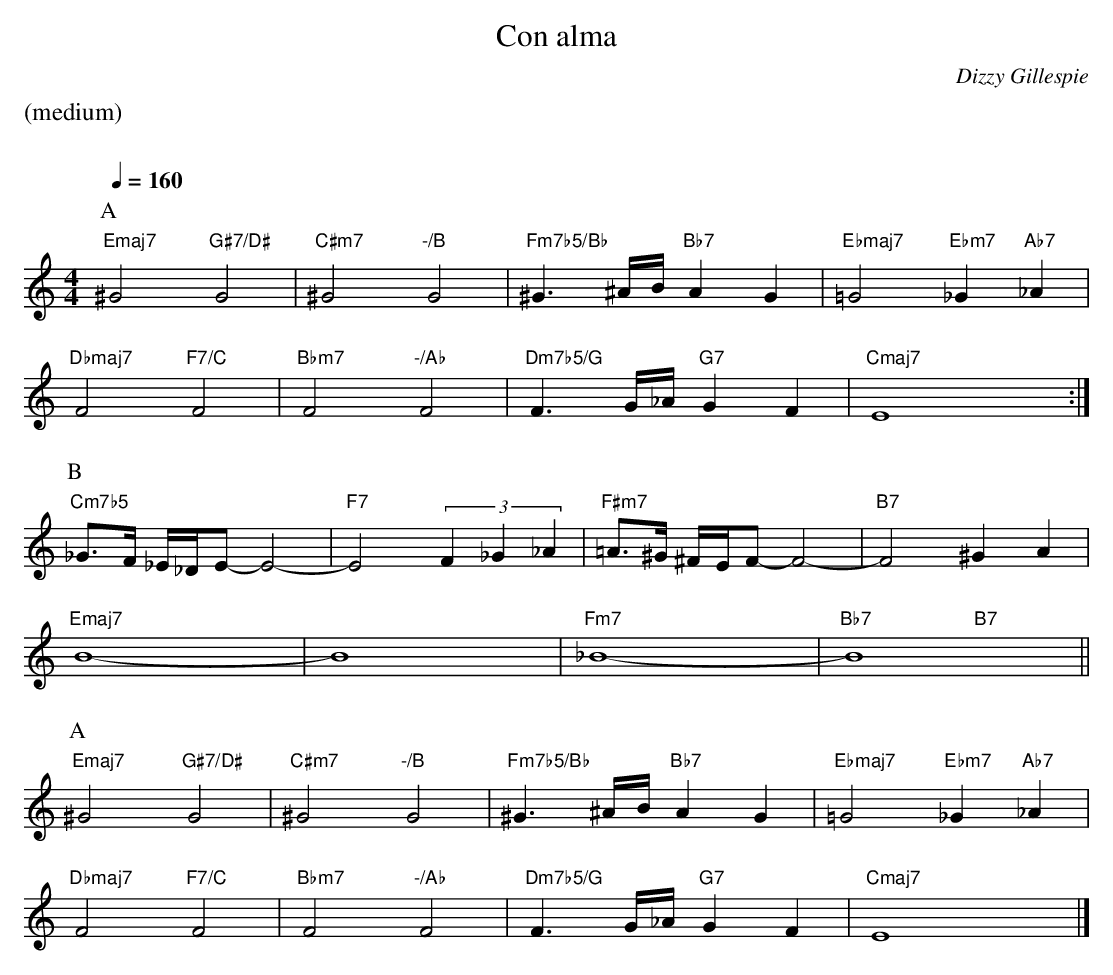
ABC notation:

X:1
T:Con alma
M:4/4
L:1/4
C:Dizzy Gillespie
Q:1/4=160
%%staves (chords melody)
K:C
%%text (medium)
%%vskip 20
P:A
V:chords
"Emaj7"x2 "G#7/D#"x2 | "C#m7"x2 "-/B"x2 | "Fm7b5/Bb"x2 "Bb7"x2 | "Ebmaj7"x2 "Ebm7"x "Ab7"x |
"Dbmaj7"x2 "F7/C"x2 | "Bbm7"x2 "-/Ab"x2 | "Dm7b5/G"x2 "G7"x2 | "Cmaj7"x2 x2 :|
V:melody
^G2G2 | ^G2G2 | ^G>^A/B// AG | =G2_G_A |
F2F2 | F2F2 | F>G/_A// GF | E4 :|
P:B
V:chords
"Cm7b5"x2 x2 | "F7"x2 x2 | "F#m7"x2 x2 | "B7"x2 x2 |
"Emaj7"x2 x2 | x2 x2 | "Fm7"x2 x2 | "Bb7"x2 "B7"x2 ||
V:melody
_G/>F/ _E//_D//E/- E2- | E2 (3F_G_A | =A/>^G/ ^F//E//F/- F2- | F2 ^GA |
B4- | B4 | _B4- | B4 ||
P:A
V:chords
"Emaj7"x2 "G#7/D#"x2 | "C#m7"x2 "-/B"x2 | "Fm7b5/Bb"x2 "Bb7"x2 | "Ebmaj7"x2 "Ebm7"x "Ab7"x |
"Dbmaj7"x2 "F7/C"x2 | "Bbm7"x2 "-/Ab"x2 | "Dm7b5/G"x2 "G7"x2 | "Cmaj7"x2 x2 |]
V:melody
^G2G2 | ^G2G2 | ^G>^A/B// AG | =G2_G_A |
F2F2 | F2F2 | F>G/_A// GF | E4 |]
